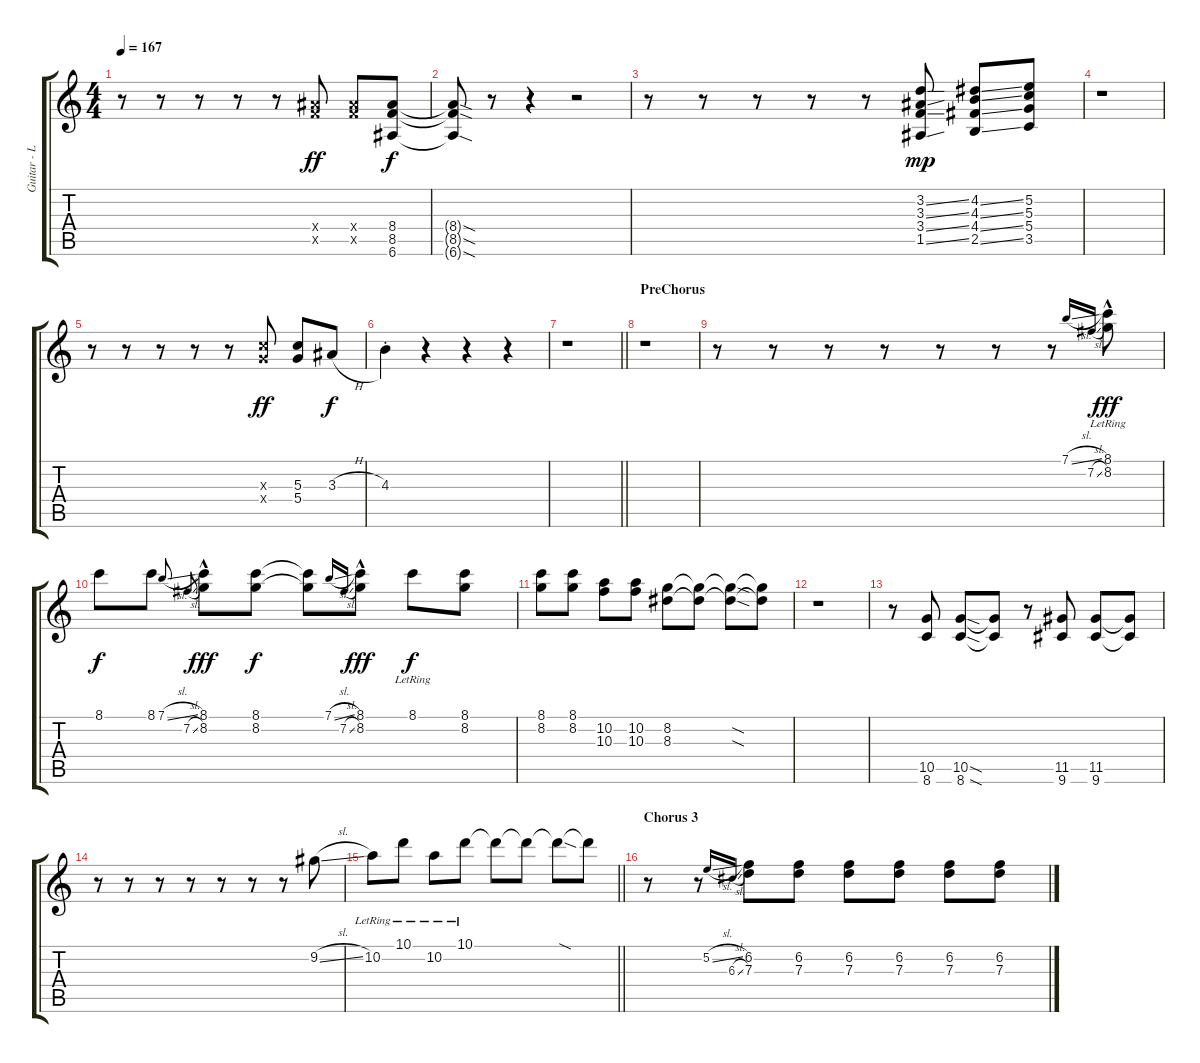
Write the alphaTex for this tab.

\track ("Guitar - Lead 2" "Guitar - L") {instrument distortionguitar}
\staff {score tabs}
\tuning (E4 B3 G3 D3 A2 E2) {hide}
\ts (4 4)
\tempo 167
\clef g2
\ks aminor
r.8{dy f} r.8 r.8 r.8 r.8 (8.4{x} 8.5{x}).8{dy ff} (8.4{x} 8.5{x}).8 (8.4 8.5 6.6).8{dy f} |
(8.4{sod t} 8.5{sod t} 6.6{sod t}).8 r.8 r.4 r.2 |
r.8 r.8 r.8 r.8 r.8 (3.2{ss} 3.3{ss} 3.4{ss} 1.5{ss}).8{dy mp} (4.2{ss} 4.3{ss} 4.4{ss} 2.5{ss}).8 (5.2 5.3 5.4 3.5).8 |
r.1 |
r.8 r.8 r.8 r.8 r.8 (5.3{x} 5.4{x}).8{dy ff} (5.3 5.4).8 3.3{h}.8{dy f} |
4.3{st}.4 r.4 r.4 r.4 |
\barLineRight lightlight
r.1 |
\section ("" "PreChorus")
r.1 |
r.8 r.8 r.8 r.8 r.8 r.8 r.8 7.1{sl}.16{gr onbeat} 7.2{sl}.16{gr onbeat} (8.1{hac lr} 8.2{hac lr}).8{dy fff} |
8.1.8{dy f} 8.1.8 7.1{sl}.16{gr onbeat} 7.2{sl}.16{gr} (8.1{hac} 8.2{hac}).8{dy fff} (8.1 8.2).8{dy f} (8.1{t} 8.2{t}).8 7.1{sl}.16{gr onbeat} 7.2{sl}.16{gr onbeat} (8.1{hac} 8.2{hac}).8{dy fff} 8.1{lr}.8{dy f} (8.1 8.2).8 |
(8.1 8.2).8 (8.1 8.2).8 (10.2 10.3).8 (10.2 10.3).8 (8.2 8.3).8 (8.2{t} 8.3{t}).8 (8.2{sod t} 8.3{sod t}).8 (8.2{t} 8.3{t}).8 |
r.1 |
r.8 (10.5 8.6).8 (10.5{sod} 8.6{sod}).8 (10.5{t} 8.6{t}).8 r.8 (11.5 9.6).8 (11.5 9.6).8 (11.5{t} 9.6{t}).8 |
r.8 r.8 r.8 r.8 r.8 r.8 r.8 9.2{sl}.8 |
\barLineRight lightlight
10.2{lr}.8 10.1{lr}.8 10.2{lr}.8 10.1{lr}.8 10.1{t}.8 10.1{t}.8 10.1{sod t}.8 10.1{t}.8 |
\section ("" "Chorus 3")
r.8 r.8 5.2{sl}.16{gr onbeat} 6.3{sl}.16{gr onbeat} (6.2 7.3).8 (6.2 7.3).8 (6.2 7.3).8 (6.2 7.3).8 (6.2 7.3).8 (6.2 7.3).8
